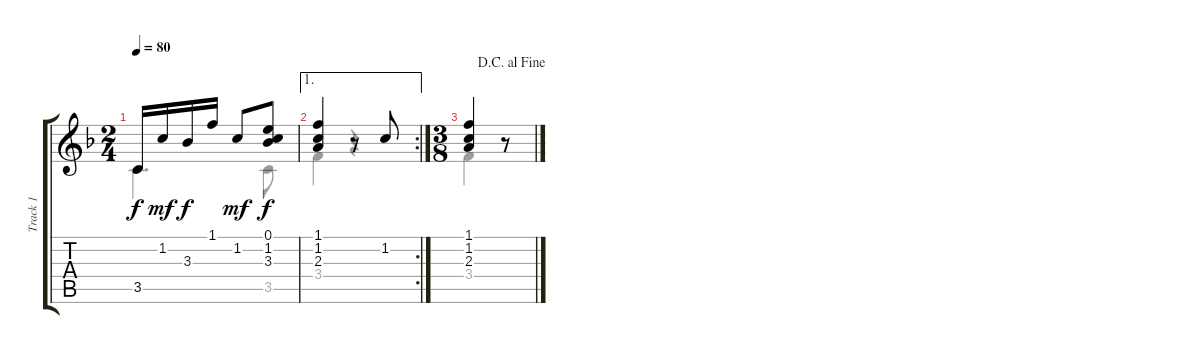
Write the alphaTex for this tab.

\track ("Track 1" "Track 1") {instrument acousticguitarsteel}
\staff {score tabs}
\tuning (E4 B3 G3 D3 A2 E2) {hide}
\voice
\ts (2 4)
\tempo 80
\clef g2
\ks f
3.5.16{dy f} 1.2.16{dy mf} 3.3.16{dy f} 1.1.16 1.2.8{dy mf} (0.1 1.2 3.3).8{dy f} |
\ae 1
\rc 2
(1.1 1.2 2.3).4 r.8 1.2.8 |
\ts (3 8)
\jump dacapoalfine
(1.1 1.2 2.3).4 r.8
\voice
\clef g2
\ottava regular
\simile none
\ks f
3.5.4{d dy f} 3.5.8 |
3.4.4 r.4 |
3.4.4 r.8
